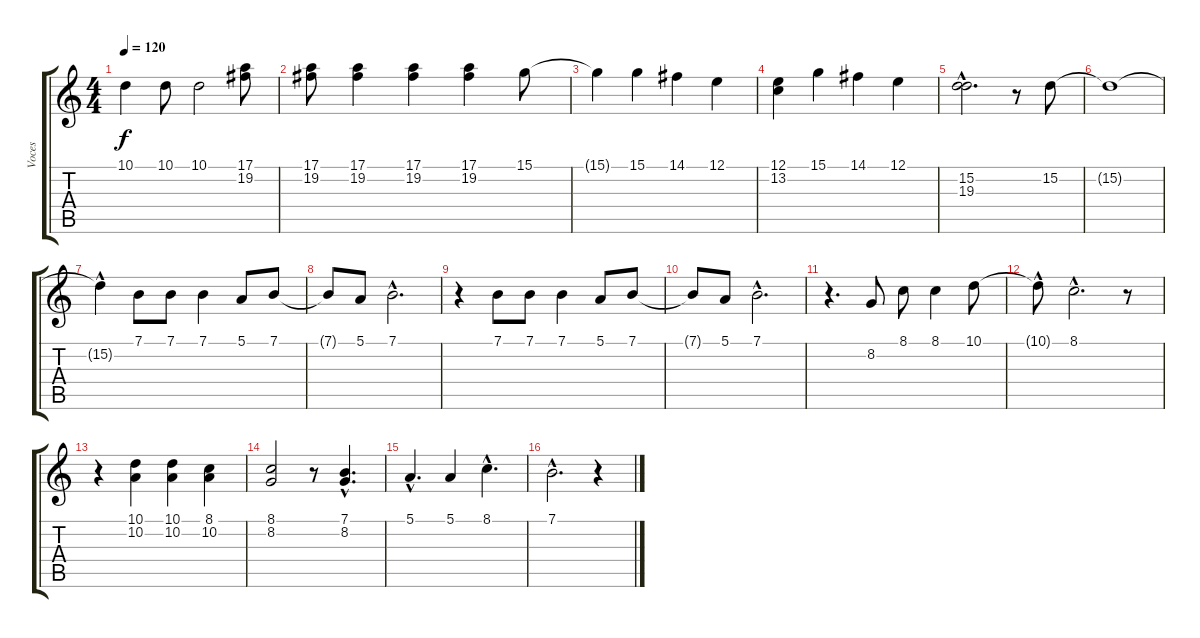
\track ("Voces" "Voces") {instrument sopranosax}
\staff {score tabs}
\tuning (E4 B3 G3 D3 A2 E2) {hide}
\ts (4 4)
\tempo 120
\clef g2
\ks c
10.1.4{dy f} 10.1.8 10.1.2 (17.1 19.2).8 |
(17.1 19.2).8 (17.1 19.2).4 (17.1 19.2).4 (17.1 19.2).4 15.1.8 |
15.1{t}.4 15.1.4 14.1.4 12.1.4 |
(12.1 13.2).4 15.1.4 14.1.4 12.1.4 |
(15.2{hac} 19.3{hac}).2{d} r.8 15.2.8 |
15.2{t}.1 |
15.2{hac t}.4 7.1.8 7.1.8 7.1.4 5.1.8 7.1.8 |
7.1{t}.8 5.1.8 7.1{hac}.2{d} |
r.4 7.1.8 7.1.8 7.1.4 5.1.8 7.1.8 |
7.1{t}.8 5.1.8 7.1{hac}.2{d} |
r.4{d} 8.2.8 8.1.8 8.1.4 10.1.8 |
10.1{hac t}.8 8.1{hac}.2{d} r.8 |
r.4 (10.1 10.2).4 (10.1 10.2).4 (8.1 10.2).4 |
(8.1 8.2).2 r.8 (7.1{hac} 8.2{hac}).4{d} |
5.1{hac}.4{d} 5.1.4 8.1{hac}.4{d} |
7.1{hac}.2{d} r.4
